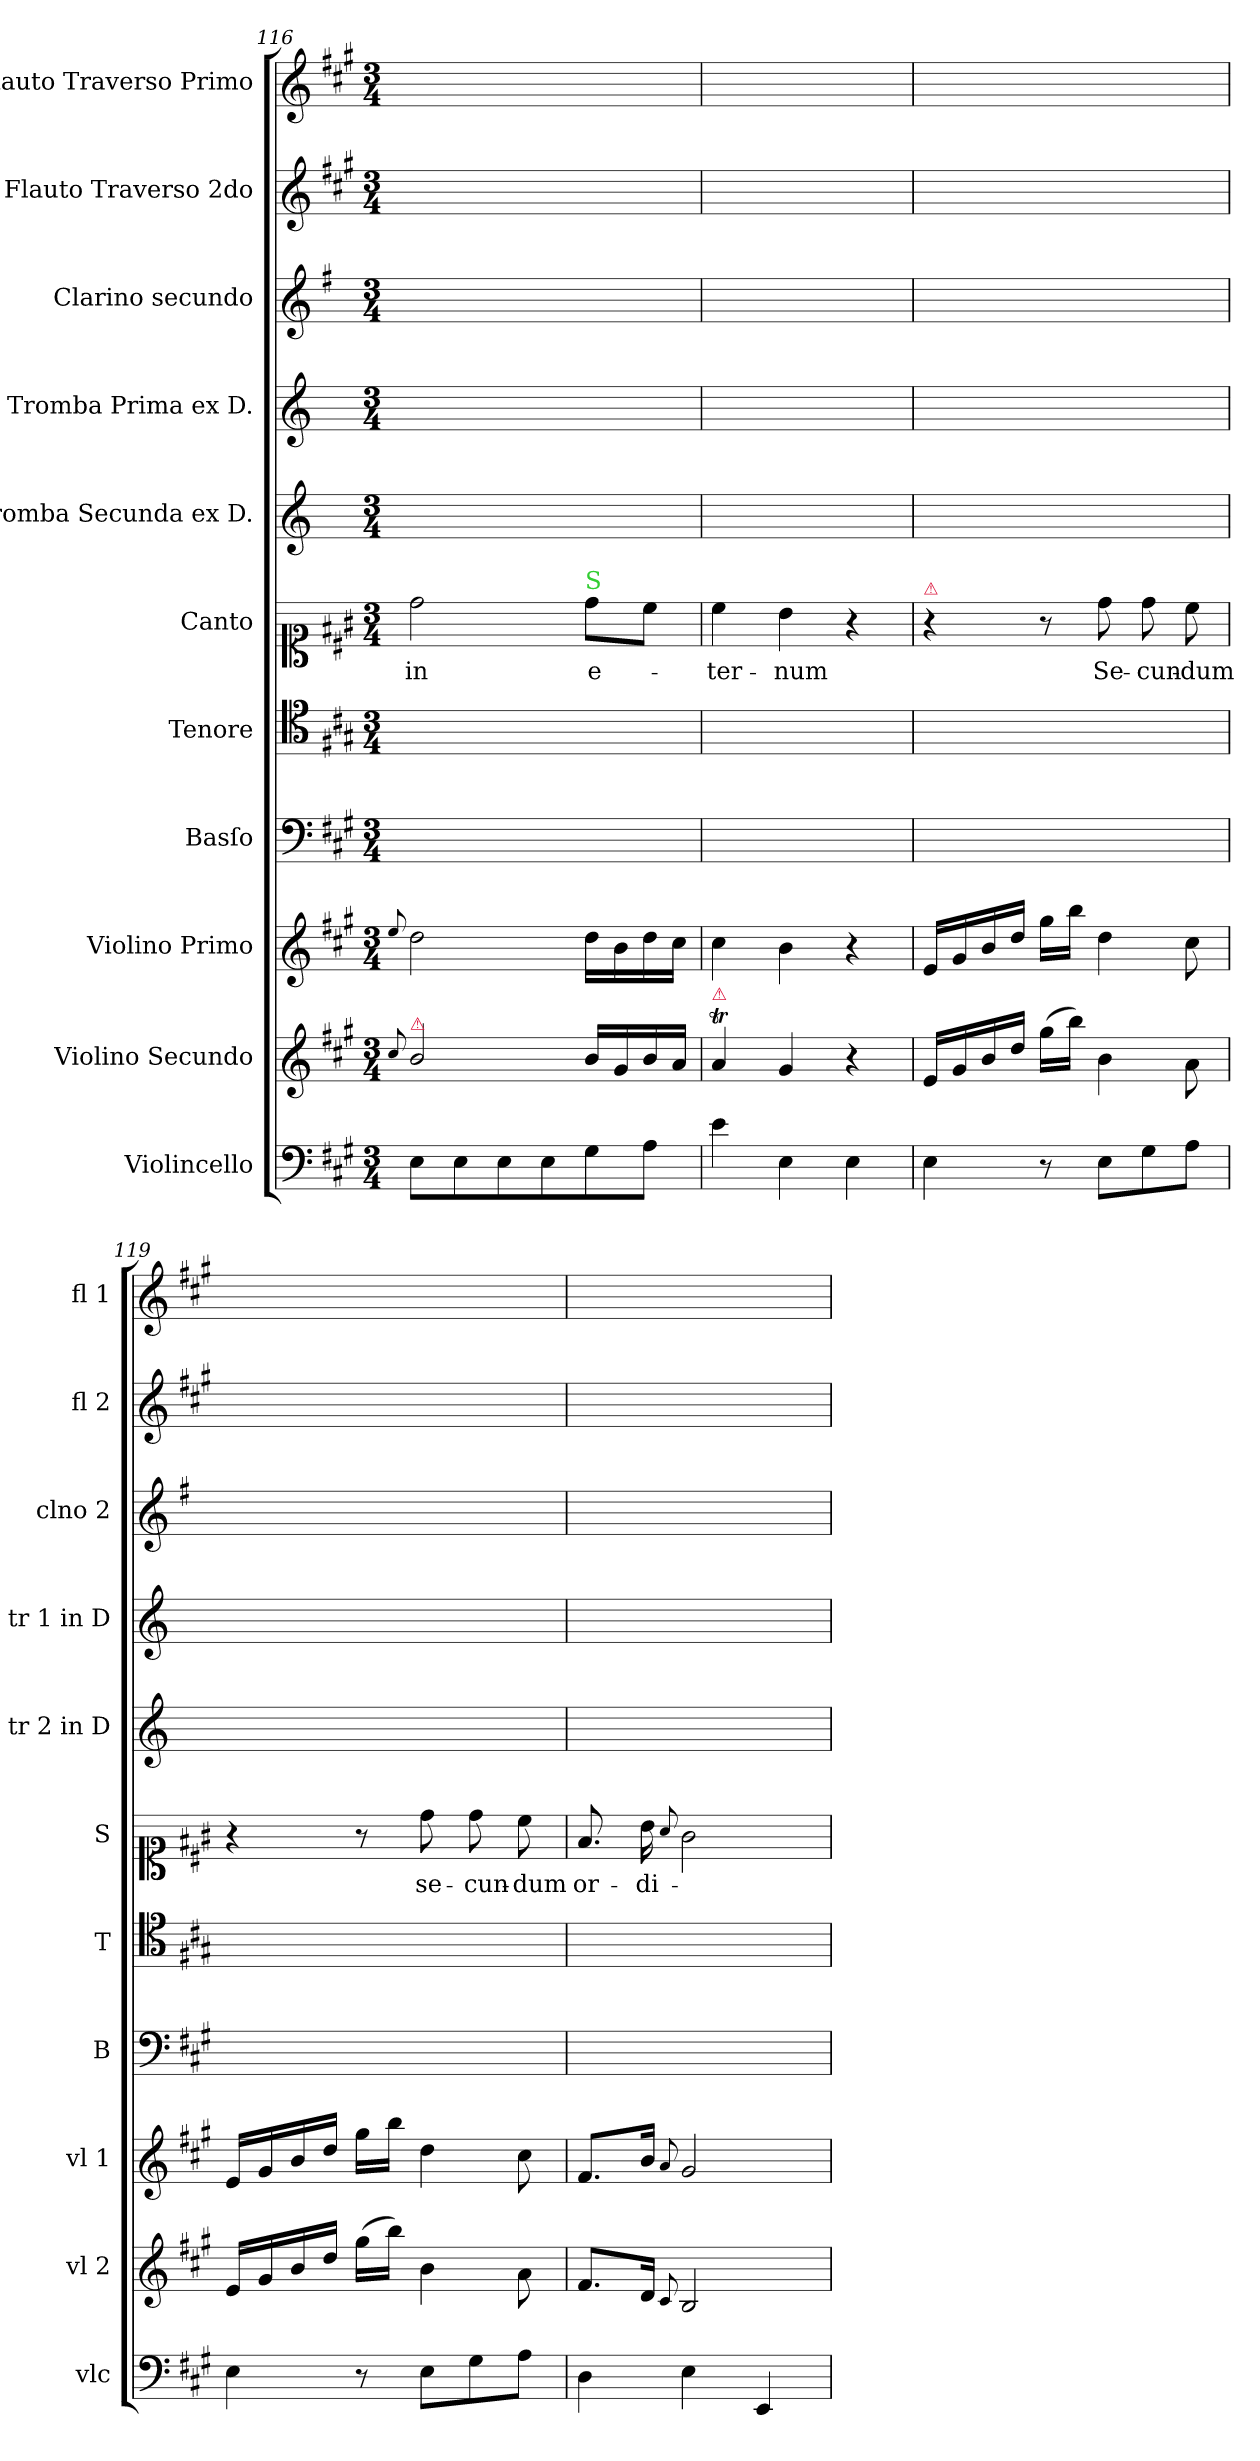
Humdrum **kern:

**kern	**kern	**kern	**kern	**kern	**kern	**text	**kern	**kern	**kern	**kern	**kern
*part11	*part10	*part9	*part8	*part7	*part6	*part6	*part5	*part4	*part3	*part2	*part1
*staff11	*staff10	*staff9	*staff8	*staff7	*staff6	*staff6	*staff5	*staff4	*staff3	*staff2	*staff1
*I"Violincello	*I"Violino Secundo	*I"Violino Primo	*I"Basſo	*I"Tenore	*I"Canto	*	*I"Tromba Secunda ex D.	*I"Tromba Prima ex D.	*I"Clarino secundo	*I"Flauto Traverso 2do	*I"Flauto Traverso Primo
*I'vlc	*I'vl 2	*I'vl 1	*I'B	*I'T	*I'S	*	*I'tr 2 in D	*I'tr 1 in D	*I'clno 2	*I'fl 2	*I'fl 1
*clefF4	*clefG2	*clefG2	*clefF4	*clefC4	*clefC1	*	*clefG2	*clefG2	*clefG2	*clefG2	*clefG2
*	*	*	*	*	*	*	*ITrd-1c-2	*ITrd-1c-2	*ITrd-1c-2	*	*
*k[f#c#g#]	*k[f#c#g#]	*k[f#c#g#]	*k[f#c#g#]	*k[f#c#g#]	*k[f#c#g#]	*	*k[f#c#]	*k[f#c#]	*k[f#c#g#]	*k[f#c#g#]	*k[f#c#g#]
*M3/4	*M3/4	*M3/4	*M3/4	*M3/4	*M3/4	*	*M3/4	*M3/4	*M3/4	*M3/4	*M3/4
=116	=116	=116	=116	=116	=116	=116	=116	=116	=116	=116	=116
.	8qqcc#/	8qqee/	.	.	.	.	.	.	.	.	.
!	!LO:TX:a:color=crimson:t=⚠	!	!	!	!	!	!	!	!	!	!
8E\L	2b/	2dd\	2.ryy	2.ryy	2dd\	in	2.ryy	2.ryy	2.ryy	2.ryy	2.ryy
8E\	.	.	.	.	.	.	.	.	.	.	.
8E\	.	.	.	.	.	.	.	.	.	.	.
8E\	.	.	.	.	.	.	.	.	.	.	.
!	!	!	!	!	!LO:TX:a:color=limegreen:t=S	!	!	!	!	!	!
8G#\	16b/LL	16dd\LL	.	.	8dd\L	e-	.	.	.	.	.
.	16g#/	16b\	.	.	.	.	.	.	.	.	.
8A\J	16b/	16dd\	.	.	8cc#\J	.	.	.	.	.	.
.	16a/JJ	16cc#\JJ	.	.	.	.	.	.	.	.	.
=117	=117	=117	=117	=117	=117	=117	=117	=117	=117	=117	=117
!	!LO:TX:a:color=crimson:t=⚠	!	!	!	!	!	!	!	!	!	!
4e\	4aT/	4cc#\	2.ryy	2.ryy	4cc#\	-ter-	2.ryy	2.ryy	2.ryy	2.ryy	2.ryy
4E\	4g#/	4b\	.	.	4b\	-num	.	.	.	.	.
4E\	4r	4r	.	.	4r	.	.	.	.	.	.
=118	=118	=118	=118	=118	=118	=118	=118	=118	=118	=118	=118
!	!	!	!	!	!LO:TX:a:color=crimson:t=⚠	!	!	!	!	!	!
4E\	16e/LL	16e/LL	2.ryy	2.ryy	4r	.	2.ryy	2.ryy	2.ryy	2.ryy	2.ryy
.	16g#/	16g#/	.	.	.	.	.	.	.	.	.
.	16b/	16b/	.	.	.	.	.	.	.	.	.
.	16dd/JJ	16dd/JJ	.	.	.	.	.	.	.	.	.
8r	(16gg#\LL	16gg#\LL	.	.	8r	.	.	.	.	.	.
.	16bb\JJ)	16bb\JJ	.	.	.	.	.	.	.	.	.
8E\L	4b\	4dd\	.	.	8dd\	Se-	.	.	.	.	.
8G#\	.	.	.	.	8dd\	-cun-	.	.	.	.	.
8A\J	8a\	8cc#\	.	.	8cc#\	-dum	.	.	.	.	.
=119	=119	=119	=119	=119	=119	=119	=119	=119	=119	=119	=119
4E\	16e/LL	16e/LL	2.ryy	2.ryy	4r	.	2.ryy	2.ryy	2.ryy	2.ryy	2.ryy
.	16g#/	16g#/	.	.	.	.	.	.	.	.	.
.	16b/	16b/	.	.	.	.	.	.	.	.	.
.	16dd/JJ	16dd/JJ	.	.	.	.	.	.	.	.	.
8r	(16gg#\LL	16gg#\LL	.	.	8r	.	.	.	.	.	.
.	16bb\JJ)	16bb\JJ	.	.	.	.	.	.	.	.	.
8E\L	4b\	4dd\	.	.	8dd\	se-	.	.	.	.	.
8G#\	.	.	.	.	8dd\	-cun-	.	.	.	.	.
8A\J	8a\	8cc#\	.	.	8cc#\	-dum	.	.	.	.	.
=120	=120	=120	=120	=120	=120	=120	=120	=120	=120	=120	=120
4D\	8.f#/L	8.f#/L	2.ryy	2.ryy	8.f#/	or-	2.ryy	2.ryy	2.ryy	2.ryy	2.ryy
.	16d/Jk	16b/Jk	.	.	16b\	-di-	.	.	.	.	.
.	8qqc#/	8qqa/	.	.	8qqa/	.	.	.	.	.	.
4E\	2B/	2g#/	.	.	2g#\	.	.	.	.	.	.
4EE/	.	.	.	.	.	.	.	.	.	.	.
=	=	=	=	=	=	=	=	=	=	=	=
*-	*-	*-	*-	*-	*-	*-	*-	*-	*-	*-	*-
